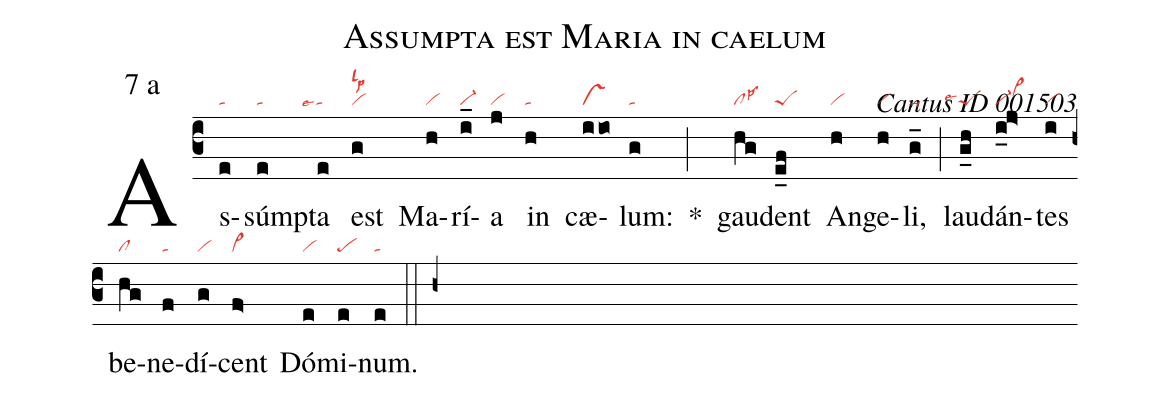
name: Assumpta est Maria in caelum;
mode: 7;
mode-differentia: a;
commentary: Cantus ID 001503;
nabc-lines: 1;
%%
(c3)

As(e|ta)súmp(e|ta)ta(e|````talse4) est(g|vilslp2) Ma(h|vi)rí(i_|vi-)a(j|vi) in(h|ta) cæ(iio|vs)lum:(g|ta) *(;) gau(hg|cllsp3)dent(e_f|peS) An(h|vi)ge(h|vi)li,(g_|ta-) (;) lau(g_h|````peSlse4)dán(i_j>|vi-vi>hi)tes(i|vi) be(hg|cl)ne(f|ta)dí(g|vi)cent(f>|vi>) Dó(e|vi)mi(e|pe)num.(e|ta)

(::h+)
